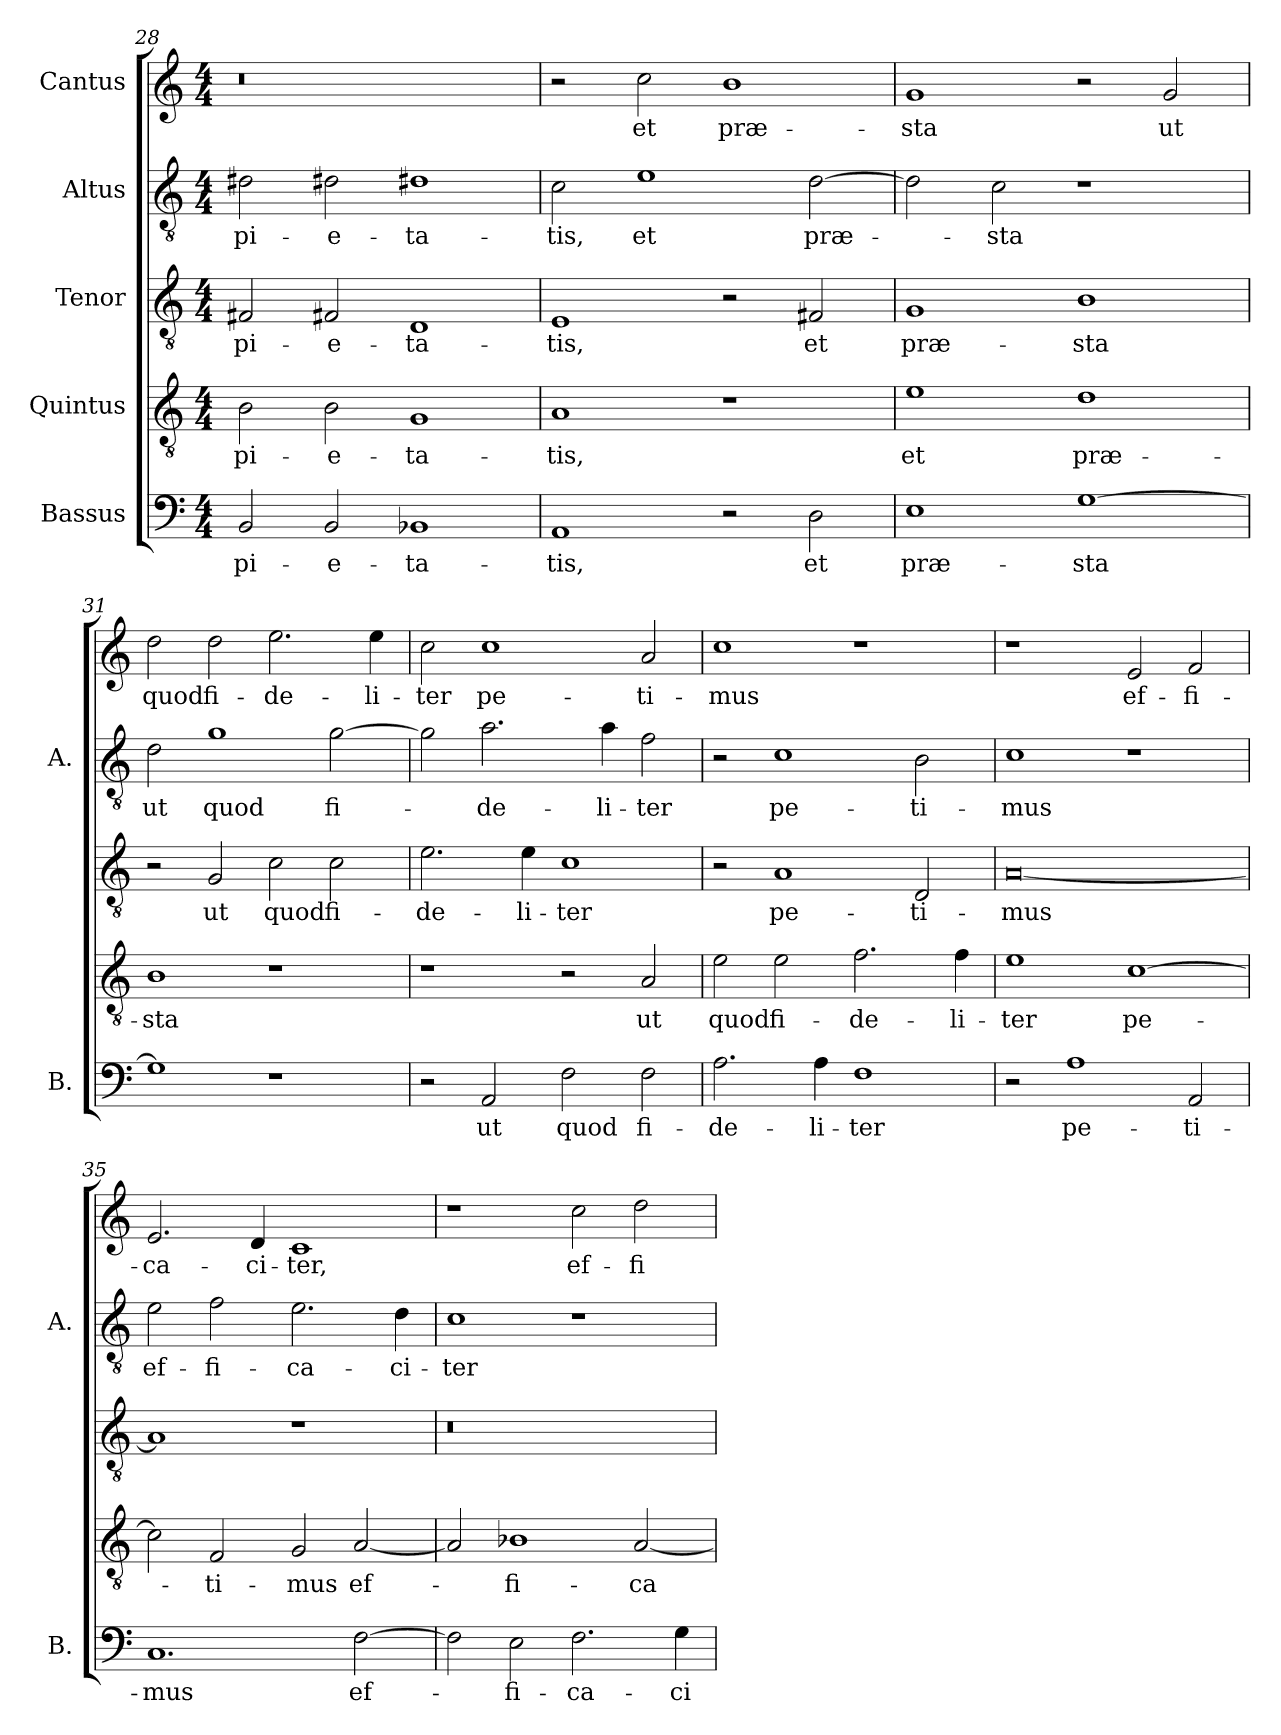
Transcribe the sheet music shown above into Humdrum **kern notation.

**kern	**text	**kern	**text	**kern	**text	**kern	**text	**kern	**text
*part5	*part5	*part4	*part4	*part3	*part3	*part2	*part2	*part1	*part1
*staff5	*staff5	*staff4	*staff4	*staff3	*staff3	*staff2	*staff2	*staff1	*staff1
*I"Bassus	*	*I"Quintus	*	*I"Tenor	*	*I"Altus	*	*I"Cantus	*
*I'B.	*	*	*	*	*	*I'A.	*	*	*
*clefF4	*	*clefGv2	*	*clefGv2	*	*clefGv2	*	*clefG2	*
*k[]	*	*k[]	*	*k[]	*	*k[]	*	*k[]	*
*C:	*	*C:	*	*C:	*	*C:	*	*C:	*
*M4/4	*	*M4/4	*	*M4/4	*	*M4/4	*	*M4/4	*
=28	=28	=28	=28	=28	=28	=28	=28	=28	=28
!	!	!	!	!	!	!	!	!LO:N:vis=0	!
2BB/	pi-	2B\	pi-	2F#X/	pi-	2d#X\	pi-	1r	.
2BB/	-e-	2B\	-e-	2F#X/	-e-	2d#X\	-e-	.	.
1BB-X/	-ta-	1G/	-ta-	1D/	-ta-	1d#X\	-ta-	1ryy	.
=29	=29	=29	=29	=29	=29	=29	=29	=29	=29
1AA/	-tis,	1A/	-tis,	1E/	-tis,	2c\	-tis,	2r	.
.	.	.	.	.	.	1e\	et	2cc\	et
2r	.	1r	.	2r	.	.	.	1b\	præ-
2D\	et	.	.	2F#X/	et	[2d\	præ-	.	.
=30	=30	=30	=30	=30	=30	=30	=30	=30	=30
1E\	præ-	1e\	et	1G/	præ-	2d\]	.	1g/	-sta
.	.	.	.	.	.	2c\	-sta	.	.
[1G\	-sta	1d\	præ-	1B\	-sta	1r	.	2r	.
.	.	.	.	.	.	.	.	2g/	ut
=31	=31	=31	=31	=31	=31	=31	=31	=31	=31
1G\]	.	1B\	-sta	2r	.	2d\	ut	2dd\	quod
.	.	.	.	2G/	ut	1g\	quod	2dd\	fi-
1r	.	1r	.	2c\	quod	.	.	2.ee\	-de-
.	.	.	.	2c\	fi-	[2g\	fi-	.	.
.	.	.	.	.	.	.	.	4ee\	-li-
=32	=32	=32	=32	=32	=32	=32	=32	=32	=32
2r	.	1r	.	2.e\	-de-	2g\]	.	2cc\	-ter
2AA/	ut	.	.	.	.	2.a\	-de-	1cc\	pe-
.	.	.	.	4e\	-li-	.	.	.	.
2F\	quod	2r	.	1c\	-ter	.	.	.	.
.	.	.	.	.	.	4a\	-li-	.	.
2F\	fi-	2A/	ut	.	.	2f\	-ter	2a/	-ti-
=33	=33	=33	=33	=33	=33	=33	=33	=33	=33
2.A\	-de-	2e\	quod	2r	.	2r	.	1cc\	-mus
.	.	2e\	fi-	1A/	pe-	1c\	pe-	.	.
4A\	-li-	.	.	.	.	.	.	.	.
1F\	-ter	2.f\	-de-	.	.	.	.	1r	.
.	.	.	.	2D/	-ti-	2B\	-ti-	.	.
.	.	4f\	-li-	.	.	.	.	.	.
=34	=34	=34	=34	=34	=34	=34	=34	=34	=34
2r	.	1e\	-ter	[0A/	-mus	1c\	-mus	1r	.
1A\	pe-	.	.	.	.	.	.	.	.
.	.	[1c\	pe-	.	.	1r	.	2e/	ef-
2AA/	-ti-	.	.	.	.	.	.	2f/	-fi-
=35	=35	=35	=35	=35	=35	=35	=35	=35	=35
1.C/	-mus	2c\]	.	1A/]	.	2e\	ef-	2.e/	-ca-
.	.	2F/	-ti-	.	.	2f\	-fi-	.	.
.	.	.	.	.	.	.	.	4d/	-ci-
.	.	2G/	-mus	1r	.	2.e\	-ca-	1c/	-ter,
[2F\	ef-	[2A/	ef-	.	.	.	.	.	.
.	.	.	.	.	.	4d\	-ci-	.	.
=36	=36	=36	=36	=36	=36	=36	=36	=36	=36
!	!	!	!	!LO:N:vis=0	!	!	!	!	!
2F\]	.	2A/]	.	1r	.	1c\	-ter	1r	.
2E\	-fi-	1B-X\	-fi-	.	.	.	.	.	.
2.F\	-ca-	.	.	1ryy	.	1r	.	2cc\	ef-
.	.	[2A/	-ca-	.	.	.	.	2dd\	-fi-
4G\	-ci-	.	.	.	.	.	.	.	.
=	=	=	=	=	=	=	=	=	=
*-	*-	*-	*-	*-	*-	*-	*-	*-	*-
